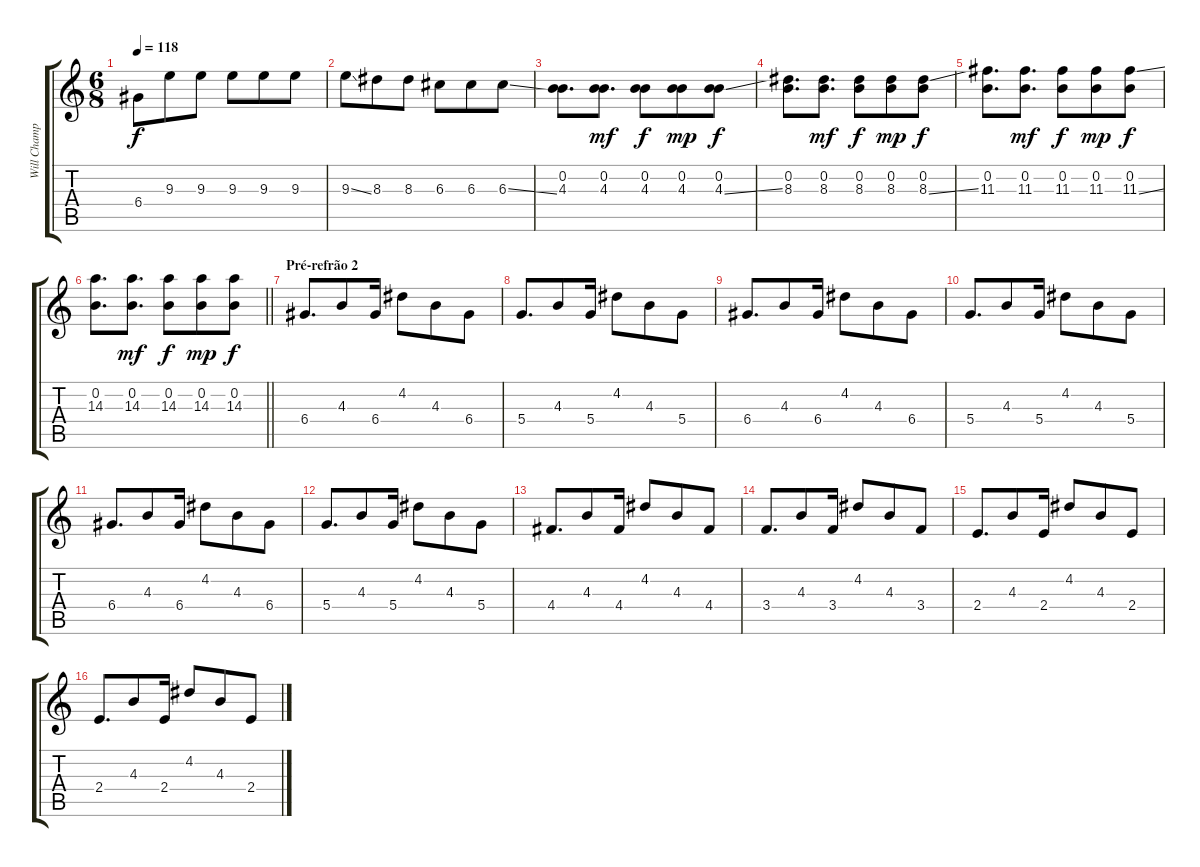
\track ("Will Champion (guitarra)" "Will Champ") {instrument electricguitarjazz}
\staff {score tabs}
\tuning (E4 B3 G3 D3 A2 E2) {hide}
\ts (6 8)
\tempo 118
\clef g2
\ks c
6.4.8{dy f} 9.3.8 9.3.8 9.3.8 9.3.8 9.3.8 |
9.3{ss}.8 8.3.8 8.3.8 6.3.8 6.3.8 6.3{ss}.8 |
(0.2 4.3).8{d} (0.2 4.3).8{d dy mf} (0.2 4.3).8{dy f} (0.2 4.3).8{dy mp} (0.2 4.3{ss}).8{dy f} |
(0.2 8.3).8{d} (0.2 8.3).8{d dy mf} (0.2 8.3).8{dy f} (0.2 8.3).8{dy mp} (0.2 8.3{ss}).8{dy f} |
(0.2 11.3).8{d} (0.2 11.3).8{d dy mf} (0.2 11.3).8{dy f} (0.2 11.3).8{dy mp} (0.2 11.3{ss}).8{dy f} |
\barLineRight lightlight
(0.2 14.3).8{d} (0.2 14.3).8{d dy mf} (0.2 14.3).8{dy f} (0.2 14.3).8{dy mp} (0.2 14.3).8{dy f} |
\section ("" "Pré-refrão 2")
6.4.8{d} 4.3.8 6.4.16 4.2.8 4.3.8 6.4.8 |
5.4.8{d} 4.3.8 5.4.16 4.2.8 4.3.8 5.4.8 |
6.4.8{d} 4.3.8 6.4.16 4.2.8 4.3.8 6.4.8 |
5.4.8{d} 4.3.8 5.4.16 4.2.8 4.3.8 5.4.8 |
6.4.8{d} 4.3.8 6.4.16 4.2.8 4.3.8 6.4.8 |
5.4.8{d} 4.3.8 5.4.16 4.2.8 4.3.8 5.4.8 |
4.4.8{d} 4.3.8 4.4.16 4.2.8 4.3.8 4.4.8 |
3.4.8{d} 4.3.8 3.4.16 4.2.8 4.3.8 3.4.8 |
2.4.8{d} 4.3.8 2.4.16 4.2.8 4.3.8 2.4.8 |
2.4.8{d} 4.3.8 2.4.16 4.2.8 4.3.8 2.4.8
